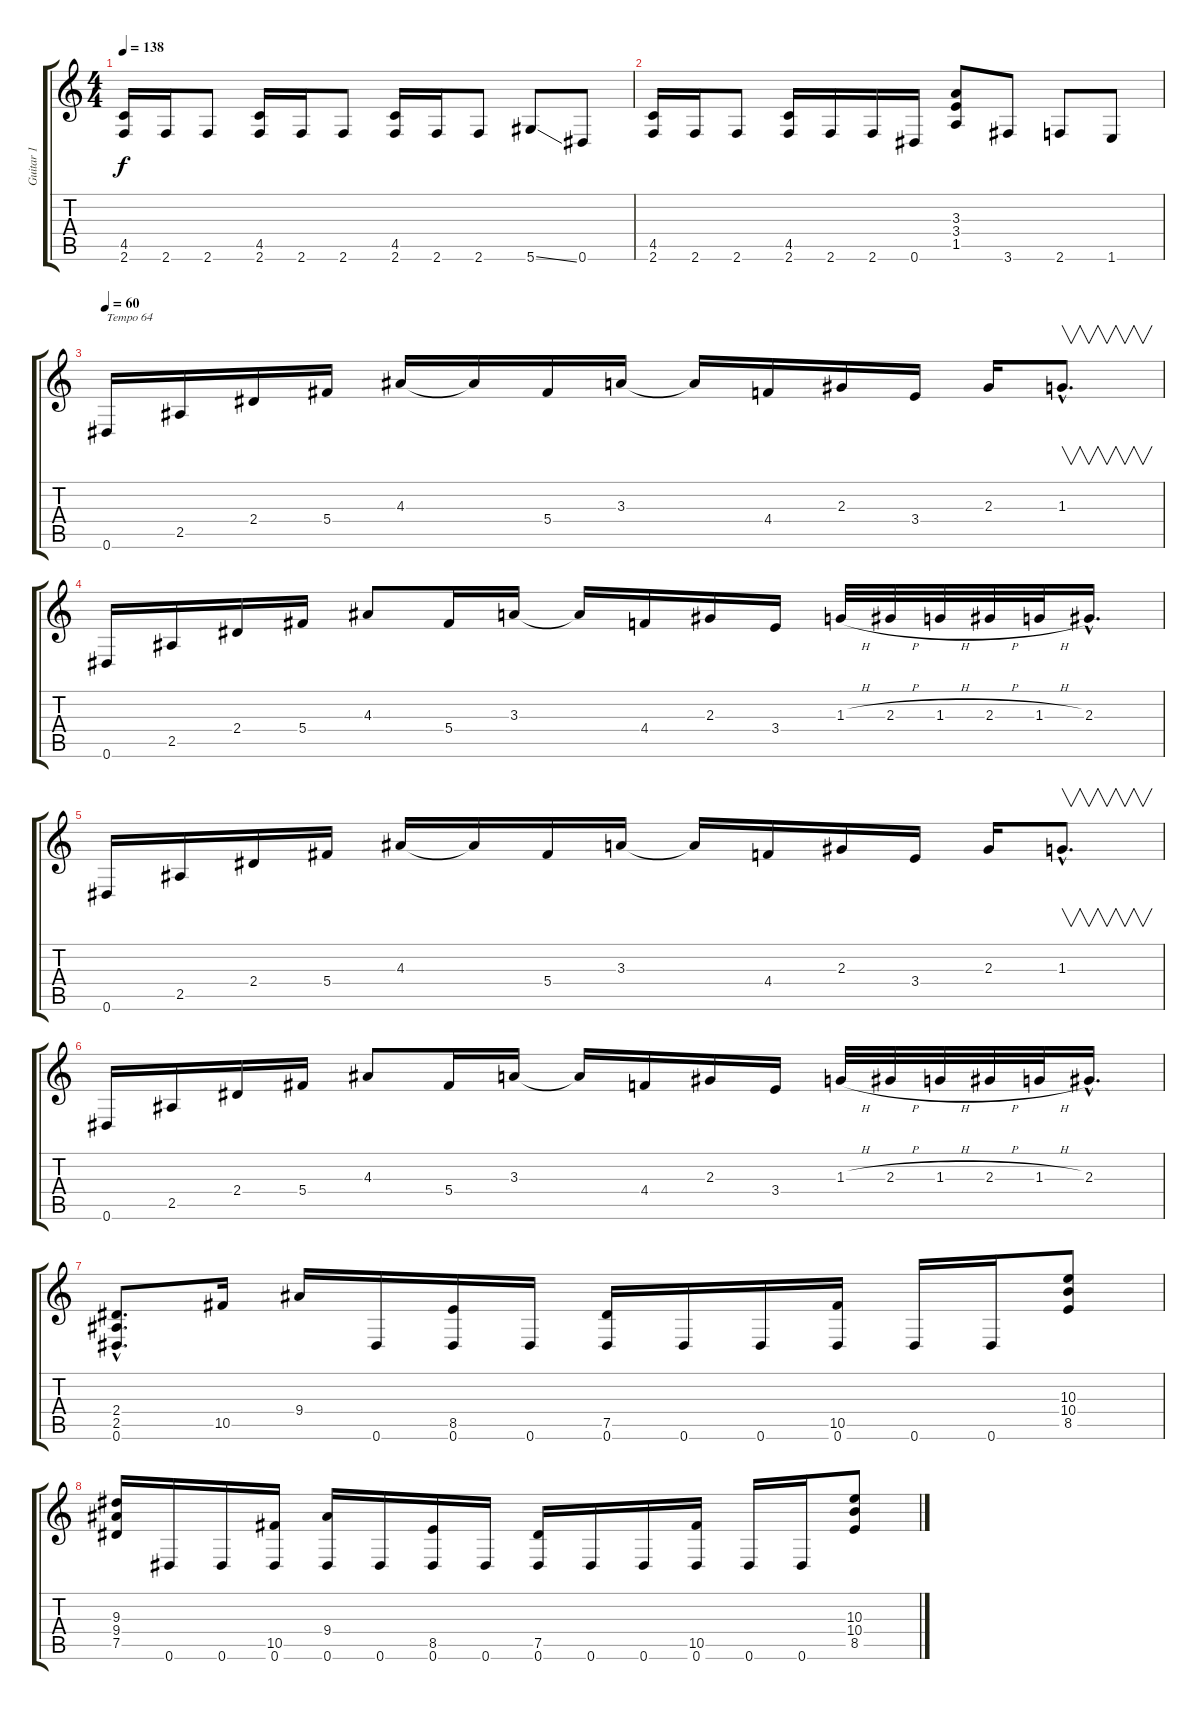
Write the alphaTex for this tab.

\track ("Guitar 1" "Guitar 1") {instrument distortionguitar}
\staff {score tabs}
\tuning (Eb4 Bb3 Gb3 Db3 Ab2 Eb2) {hide}
\ts (4 4)
\tempo 138
\clef g2
\ks c
(4.5 2.6).16{dy f} 2.6.16 2.6.8 (4.5 2.6).16 2.6.16 2.6.8 (4.5 2.6).16 2.6.16 2.6.8 5.6{ss}.8 0.6.8 |
(4.5 2.6).16 2.6.16 2.6.8 (4.5 2.6).16 2.6.16 2.6.16 0.6.16 (3.3 3.4 1.5).8 3.6.8 2.6.8 1.6.8 |
\tempo 60
0.6.16{txt "Tempo 64"} 2.5.16 2.4.16 5.4.16 4.3.16 4.3{t}.16 5.4.16 3.3.16 3.3{t}.16 4.4.16 2.3.16 3.4.16 2.3.16 1.3{hac}.8{v d} |
0.6.16 2.5.16 2.4.16 5.4.16 4.3.8 5.4.16 3.3.16 3.3{t}.16 4.4.16 2.3.16 3.4.16 1.3{h}.32 2.3{h}.32 1.3{h}.32 2.3{h}.32 1.3{h}.32 2.3{hac}.16{d} |
0.6.16 2.5.16 2.4.16 5.4.16 4.3.16 4.3{t}.16 5.4.16 3.3.16 3.3{t}.16 4.4.16 2.3.16 3.4.16 2.3.16 1.3{hac}.8{v d} |
0.6.16 2.5.16 2.4.16 5.4.16 4.3.8 5.4.16 3.3.16 3.3{t}.16 4.4.16 2.3.16 3.4.16 1.3{h}.32 2.3{h}.32 1.3{h}.32 2.3{h}.32 1.3{h}.32 2.3{hac}.16{d} |
(2.4{hac} 2.5{hac} 0.6{hac}).8{d} 10.5.16 9.4.16 0.6.16 (8.5 0.6).16 0.6.16 (7.5 0.6).16 0.6.16 0.6.16 (10.5 0.6).16 0.6.16 0.6.16 (10.3 10.4 8.5).8 |
(9.3 9.4 7.5).16 0.6.16 0.6.16 (10.5 0.6).16 (9.4 0.6).16 0.6.16 (8.5 0.6).16 0.6.16 (7.5 0.6).16 0.6.16 0.6.16 (10.5 0.6).16 0.6.16 0.6.16 (10.3 10.4 8.5).8
